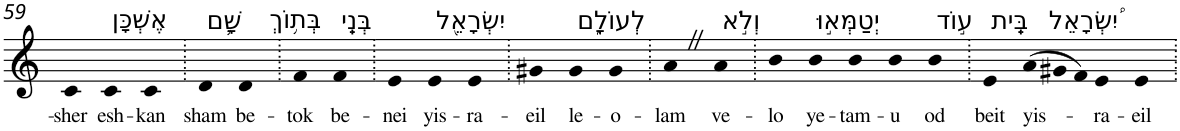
**kern	**text
*part1	*part1
*staff1	*staff1
*I"Piano	*
*I'Pno	*
!!LO:PB:g=z
*clefG2	*
*k[]	*
=59	=59
!	!LO:LY:b
4c	-sher
!LO:TX:a:t=אֶשְׁכָּן	!
!	!LO:LY:b
4c	esh-
!	!LO:LY:b
4c	-kan
=60.	=60.
!LO:TX:a:t=שָׁ֛ם	!
!	!LO:LY:b
4d	sham
!LO:TX:a:t=בְּת֥וֹךְ	!
!	!LO:LY:b
4d	be-
=61.	=61.
!	!LO:LY:b
4f	-tok
!LO:TX:a:t=בְּנֵֽי	!
!	!LO:LY:b
4f	be-
=62.	=62.
!	!LO:LY:b
4e	-nei
!LO:TX:a:t=יִשְׂרָאֵ֖ל	!
!	!LO:LY:b
4e	yis-
!	!LO:LY:b
4e	-ra-
=63.	=63.
!	!LO:LY:b
4g#X	-eil
!LO:TX:a:t=לְעוֹלָ֑ם	!
!	!LO:LY:b
4g#	le-
!	!LO:LY:b
4g#	-o-
=64.	=64.
!	!LO:LY:b
4aZ	-lam
!LO:TX:a:t=וְלֹ֣א	!
!	!LO:LY:b
4a	ve-
=65.	=65.
!	!LO:LY:b
4b	-lo
!LO:TX:a:t=יְטַמְּא֣וּ	!
!	!LO:LY:b
4b	ye-
!	!LO:LY:b
4b	-tam-
!	!LO:LY:b
4b	-u
!LO:TX:a:t=ע֣וֹד	!
!	!LO:LY:b
4b	od
=66.	=66.
!LO:TX:a:t=בֵּֽית	!
!	!LO:LY:b
4e	beit
*Xtuplet	*
!LO:TX:a:t=יִ֠שְׂרָאֵל	!
!	!LO:LY:b
(>12a	yis-
12g#X	.
12f)	.
!	!LO:LY:b
4e	-ra-
!	!LO:LY:b
4e	-eil
=.	=.
*-	*-
